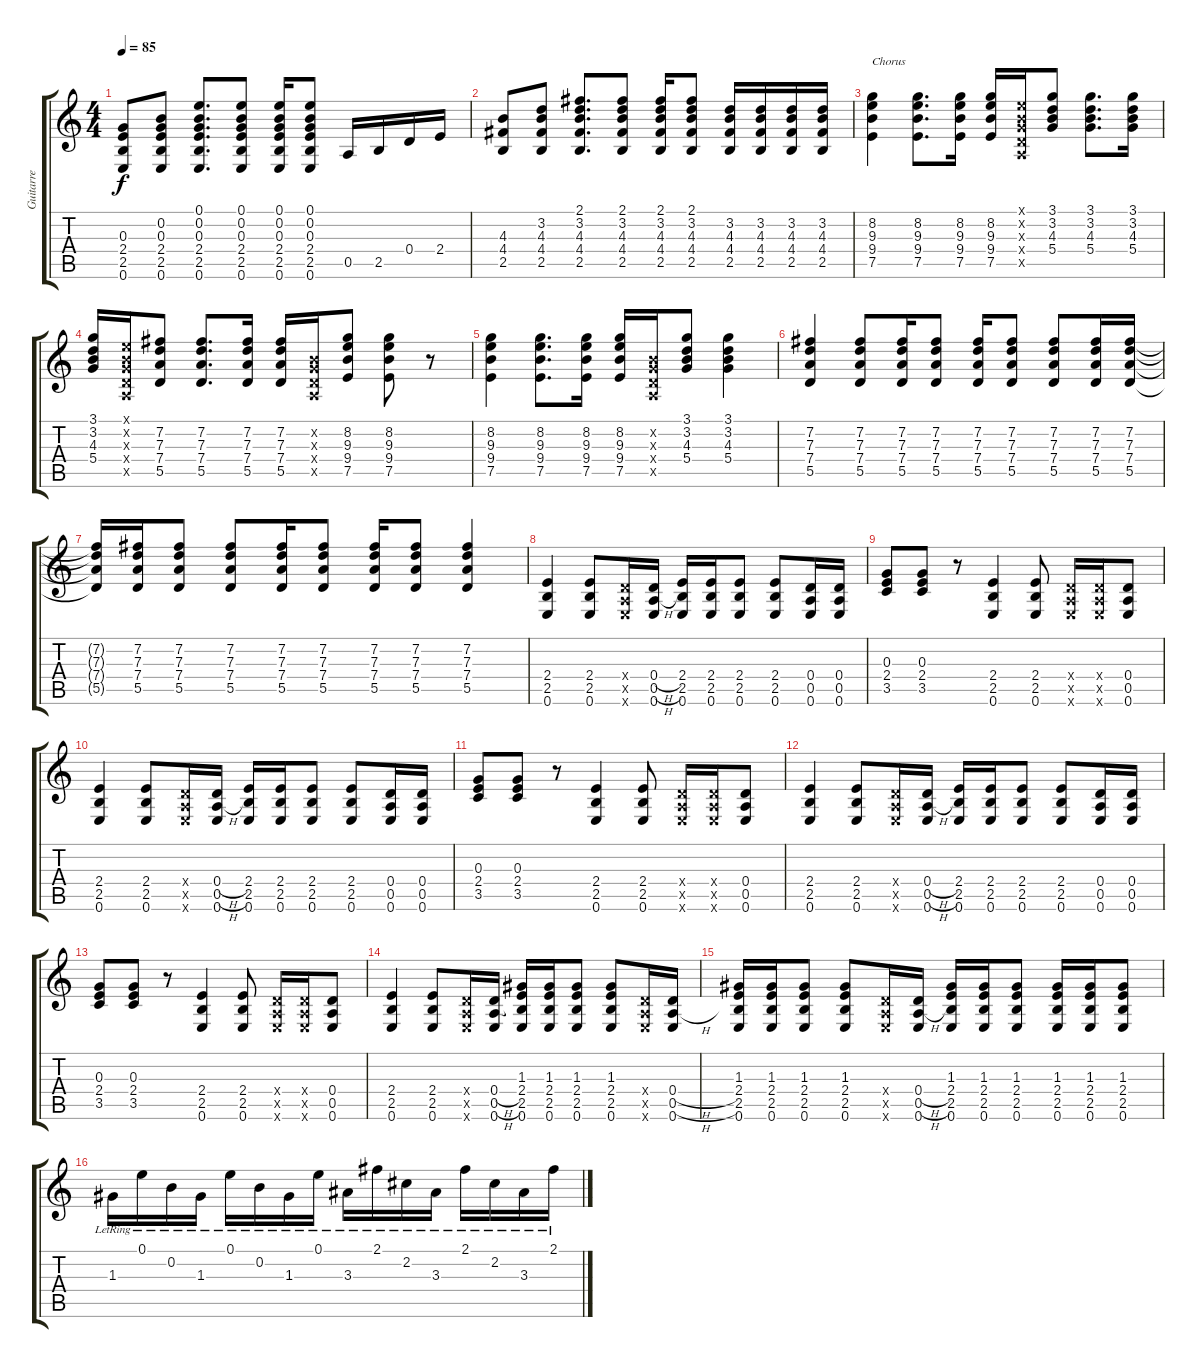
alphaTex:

\track ("Guitarre" "Guitarre") {instrument electricguitarclean}
\staff {score tabs}
\tuning (E4 B3 G3 D3 A2 E2) {hide}
\ts (4 4)
\tempo 85
\clef g2
\ks c
(0.3 2.4 2.5 0.6).8{dy f} (0.2 0.3 2.4 2.5 0.6).8 (0.1 0.2 0.3 2.4 2.5 0.6).8{d} (0.1 0.2 0.3 2.4 2.5 0.6).8 (0.1 0.2 0.3 2.4 2.5 0.6).16 (0.1 0.2 0.3 2.4 2.5 0.6).8 0.5.16 2.5.16 0.4.16 2.4.16 |
(4.3 4.4 2.5).8 (3.2 4.3 4.4 2.5).8 (2.1 3.2 4.3 4.4 2.5).8{d} (2.1 3.2 4.3 4.4 2.5).8 (2.1 3.2 4.3 4.4 2.5).16 (2.1 3.2 4.3 4.4 2.5).8 (3.2 4.3 4.4 2.5).16 (3.2 4.3 4.4 2.5).16 (3.2 4.3 4.4 2.5).16 (3.2 4.3 4.4 2.5).16 |
(8.2 9.3 9.4 7.5).4{txt "Chorus"} (8.2 9.3 9.4 7.5).8{d} (8.2 9.3 9.4 7.5).16 (8.2 9.3 9.4 7.5).16 (0.1{x} 0.2{x} 0.3{x} 0.4{x} 0.5{x}).16 (3.1 3.2 4.3 5.4).8 (3.1 3.2 4.3 5.4).8{d} (3.1 3.2 4.3 5.4).16 |
(3.1 3.2 4.3 5.4).16 (0.1{x} 0.2{x} 0.3{x} 0.4{x} 0.5{x}).16 (7.2 7.3 7.4 5.5).8 (7.2 7.3 7.4 5.5).8{d} (7.2 7.3 7.4 5.5).16 (7.2 7.3 7.4 5.5).16 (0.2{x} 0.3{x} 0.4{x} 0.5{x}).16 (8.2 9.3 9.4 7.5).8 (8.2 9.3 9.4 7.5).8 r.8 |
(8.2 9.3 9.4 7.5).4 (8.2 9.3 9.4 7.5).8{d} (8.2 9.3 9.4 7.5).16 (8.2 9.3 9.4 7.5).16 (0.2{x} 0.3{x} 0.4{x} 0.5{x}).16 (3.1 3.2 4.3 5.4).8 (3.1 3.2 4.3 5.4).4 |
(7.2 7.3 7.4 5.5).4 (7.2 7.3 7.4 5.5).8 (7.2 7.3 7.4 5.5).16 (7.2 7.3 7.4 5.5).8 (7.2 7.3 7.4 5.5).16 (7.2 7.3 7.4 5.5).8 (7.2 7.3 7.4 5.5).8 (7.2 7.3 7.4 5.5).16 (7.2 7.3 7.4 5.5).16 |
(7.2{t} 7.3{t} 7.4{t} 5.5{t}).16 (7.2 7.3 7.4 5.5).16 (7.2 7.3 7.4 5.5).8 (7.2 7.3 7.4 5.5).8 (7.2 7.3 7.4 5.5).16 (7.2 7.3 7.4 5.5).8 (7.2 7.3 7.4 5.5).16 (7.2 7.3 7.4 5.5).8 (7.2 7.3 7.4 5.5).4 |
(2.4 2.5 0.6).4{instrument overdrivenguitar} (2.4 2.5 0.6).8 (0.4{x} 0.5{x} 0.6{x}).16 (0.4{h} 0.5{h} 0.6).16 (2.4 2.5 0.6).16 (2.4 2.5 0.6).16 (2.4 2.5 0.6).8 (2.4 2.5 0.6).8 (0.4 0.5 0.6).16 (0.4 0.5 0.6).16 |
(0.3 2.4 3.5).8 (0.3 2.4 3.5).8 r.8 (2.4 2.5 0.6).4 (2.4 2.5 0.6).8 (0.4{x} 0.5{x} 0.6{x}).16 (0.4{x} 0.5{x} 0.6{x}).16 (0.4 0.5 0.6).8 |
(2.4 2.5 0.6).4 (2.4 2.5 0.6).8 (0.4{x} 0.5{x} 0.6{x}).16 (0.4{h} 0.5{h} 0.6).16 (2.4 2.5 0.6).16 (2.4 2.5 0.6).16 (2.4 2.5 0.6).8 (2.4 2.5 0.6).8 (0.4 0.5 0.6).16 (0.4 0.5 0.6).16 |
(0.3 2.4 3.5).8 (0.3 2.4 3.5).8 r.8 (2.4 2.5 0.6).4 (2.4 2.5 0.6).8 (0.4{x} 0.5{x} 0.6{x}).16 (0.4{x} 0.5{x} 0.6{x}).16 (0.4 0.5 0.6).8 |
(2.4 2.5 0.6).4 (2.4 2.5 0.6).8 (0.4{x} 0.5{x} 0.6{x}).16 (0.4{h} 0.5{h} 0.6).16 (2.4 2.5 0.6).16 (2.4 2.5 0.6).16 (2.4 2.5 0.6).8 (2.4 2.5 0.6).8 (0.4 0.5 0.6).16 (0.4 0.5 0.6).16 |
(0.3 2.4 3.5).8 (0.3 2.4 3.5).8 r.8 (2.4 2.5 0.6).4 (2.4 2.5 0.6).8 (0.4{x} 0.5{x} 0.6{x}).16 (0.4{x} 0.5{x} 0.6{x}).16 (0.4 0.5 0.6).8 |
(2.4 2.5 0.6).4 (2.4 2.5 0.6).8 (0.4{x} 0.5{x} 0.6{x}).16 (0.4{h} 0.5{h} 0.6).16 (1.3 2.4 2.5 0.6).16 (1.3 2.4 2.5 0.6).16 (1.3 2.4 2.5 0.6).8 (1.3 2.4 2.5 0.6).8 (0.4{x} 0.5{x} 0.6{x}).16 (0.4{h} 0.5{h} 0.6).16 |
(1.3 2.4 2.5 0.6).16 (1.3 2.4 2.5 0.6).16 (1.3 2.4 2.5 0.6).8 (1.3 2.4 2.5 0.6).8 (0.4{x} 0.5{x} 0.6{x}).16 (0.4{h} 0.5{h} 0.6).16 (1.3 2.4 2.5 0.6).16 (1.3 2.4 2.5 0.6).16 (1.3 2.4 2.5 0.6).8 (1.3 2.4 2.5 0.6).16 (1.3 2.4 2.5 0.6).16 (1.3 2.4 2.5 0.6).8 |
1.3{lr}.16{instrument electricguitarclean} 0.1{lr}.16 0.2{lr}.16 1.3{lr}.16 0.1{lr}.16 0.2{lr}.16 1.3{lr}.16 0.1{lr}.16 3.3{lr}.16 2.1{lr}.16 2.2{lr}.16 3.3{lr}.16 2.1{lr}.16 2.2{lr}.16 3.3{lr}.16 2.1{lr}.16
